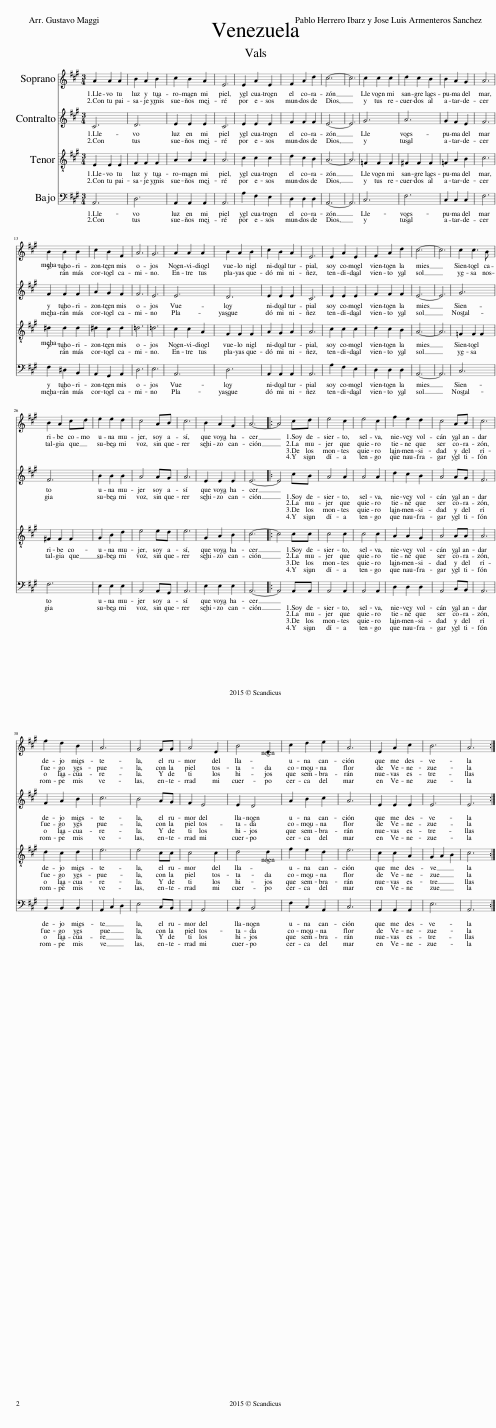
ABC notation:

X:1
%%score 1 2 3 4
L:1/8
M:3/4
I:linebreak $
K:A
V:1 treble
V:2 treble
V:3 treble-8
V:4 bass
V:1
 A2 A2 A2 | B2 A2 B2 | c2 B2 A2 | E6 | E2 A2 E2 | %5
 F2 A2 d2 | c6- | c6 | c2 c2 c2 | d2 c2 B2 | %10
 B2 A2 G2 | A6 |$ B2 B2 B2 | c2 B2 F2 | A6 | %15
 G6 | A2 A2 A2 | B2 A2 B2 | c2 B2 A2 | E6 | %20
 E2 A2 E2 | F2 A2 d2 | c6- | c6 | c2 c3 B |$ %25
 B2 A2 cd | e2 e2 d2 | c4 AB | c6 | B2 A2 G2 | %30
 A6- |: A4 cd | e4 c2 | e4 c2 | f2 e2 d2 | %35
 c4 AB | c6 |$ f2 d2 B2 | A6 | G4 FG | %40
 A4 E2 | B4 E2 | c2 d2 e2 | A6 | E2 A2 c2 | %45
 B6 | A6!D.C.! :| %47
V:2
 C6 | D6 | E2 E2 E2 | C6 | E2 E2 E2 | %5
 F2 F2 F2 | E6- | E6 | G6 | A6 | %10
 G2 F2 E2 | F6 |$ F2 F2 F2 | A2 G2 F2 | F6 | %15
 E6 | E6 | D6 | E2 E2 E2 | C6 | %20
 E2 E2 E2 | F2 F2 F2 | E6- | E6 | G6 |$ %25
 F6 | B2 B2 B2 | A4 AG | A6 | E2 E2 E2 | %30
 E6- |: E4 cB | A4 A2 | A4 A2 | d2 c2 B2 | %35
 A4 AG | F6 |$ F2 A2 B2 | c6 | B4 AG | %40
 F2 E4 | E2 D4 | A2 B2 c2 | A6 | E2 E2 E2 | %45
 E6 | E6 :| %47
V:3
 E2 E2 E2 | F2 F2 F2 | A2 A2 A2 | A6 | c2 c2 c2 | %5
 d2 c2 B2 | A6- | A6 | =F2 F2 F2 | ^F2 F2 F2 | %10
 =F2 A2 B2 | c6 |$ ^d2 d2 d2 | ^d2 c2 d2 | =d6 | %15
 =d6 | c2 c2 A2 | F2 F2 F2 | A2 G2 A2 | A6 | %20
 c2 c2 c2 | d2 c2 B2 | A6- | A6 | =F2 F2 F2 |$ %25
 ^F2 F2 F2 | G2 B2 d2 | e4 ed | e6 | G2 A2 B2 | %30
 c6- |: c4 cc | c4 c2 | c4 c2 | A2 A2 G2 | %35
 A4 AA | A6 |$ d2 c2 d2 | e6 | e4 cc | %40
 c4 c2 | d4 d2 | f2 e2 d2 | e6 | c2 c2 A2 | %45
 G2 A2 B2 | c6 :| %47
V:4
 A,,6 | D,6 | A,,2 A,,2 A,,2 | A,,6 | A,2 F,2 E,2 | %5
 D,2 D,2 D,2 | A,,6- | A,,6 | C,6 | F,6 | %10
 C,2 C,2 C,2 | F,6 |$ F,2 ^D,2 B,,2 | A,,2 G,,2 A,,2 | D,6 | %15
 E,6 | A,,6 | D,6 | A,,2 A,,2 A,,2 | A,,6 | %20
 A,2 F,2 E,2 | D,2 D,2 D,2 | A,,6- | A,,6 | C,6 |$ %25
 F,6 | E,2 E,2 E,2 | A,,4 A,,G,, | A,,6 | E,2 E,2 E,2 | %30
 A,,6- |: A,,4 A,,A,, | A,,4 A,,2 | A,,4 A,,2 | D,2 D,2 D,2 | %35
 A,,4 C,B,, | A,,6 |$ B,,2 B,,2 B,,2 | A,,2 C,2 D,2 | E,4 C,B,, | %40
 A,,2 A,,4 | B,,2 B,,4 | F,2 C,2 A,,2 | C,6 | A,,2 A,,2 A,,2 | %45
 E,6 | A,,6 :| %47
